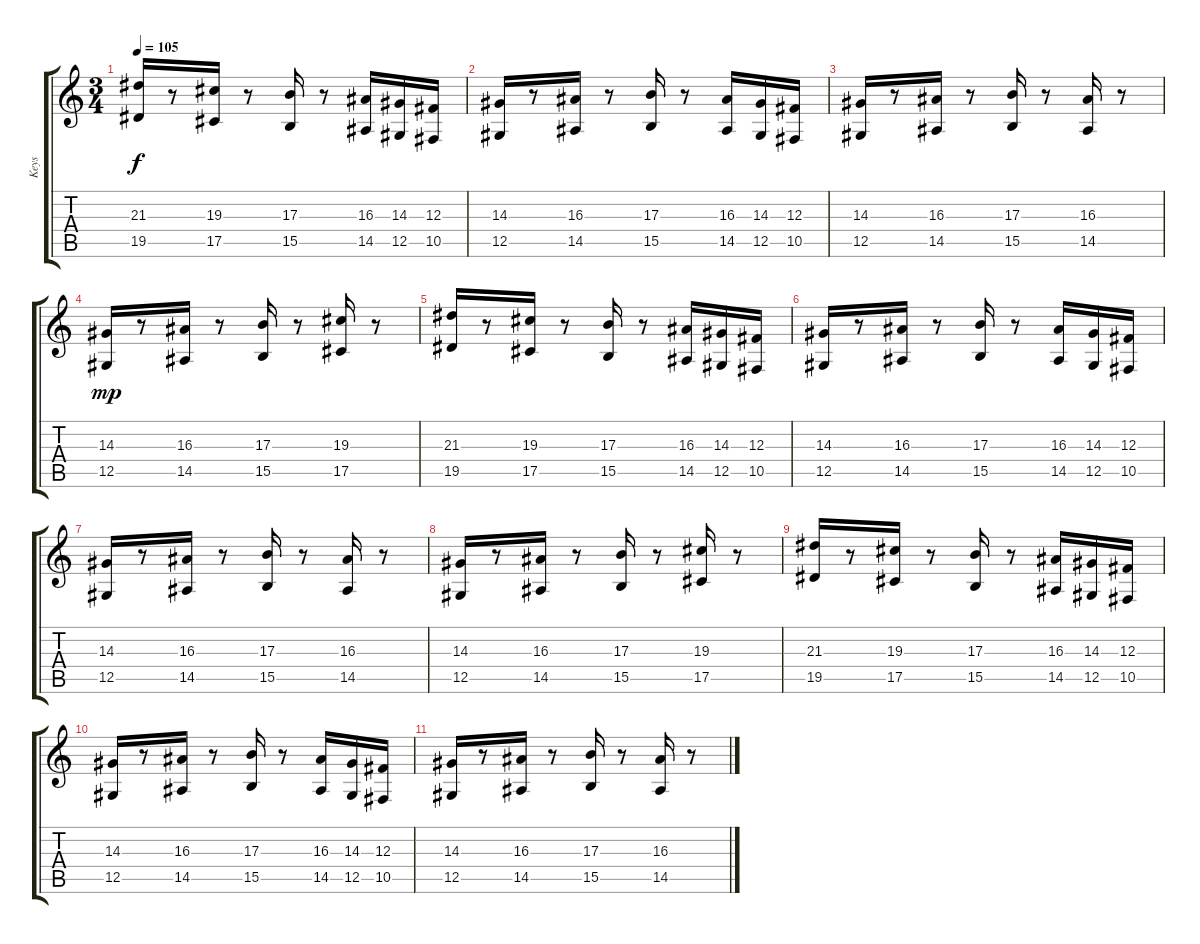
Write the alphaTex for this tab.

\track ("Keys " "Keys ") {instrument choiraahs}
\staff {score tabs}
\tuning (Eb4 Bb3 Gb3 Db3 Ab2 Eb2) {hide}
\ts (3 4)
\tempo 105
\clef g2
\ks c
(21.3 19.5).16{dy f} r.8 (19.3 17.5).16 r.8 (17.3 15.5).16 r.8 (16.3 14.5).16 (14.3 12.5).16 (12.3 10.5).16 |
(14.3 12.5).16 r.8 (16.3 14.5).16 r.8 (17.3 15.5).16 r.8 (16.3 14.5).16 (14.3 12.5).16 (12.3 10.5).16 |
(14.3 12.5).16 r.8 (16.3 14.5).16 r.8 (17.3 15.5).16 r.8 (16.3 14.5).16 r.8 |
(14.3 12.5).16{dy mp} r.8 (16.3 14.5).16 r.8 (17.3 15.5).16 r.8 (19.3 17.5).16 r.8 |
(21.3 19.5).16 r.8 (19.3 17.5).16 r.8 (17.3 15.5).16 r.8 (16.3 14.5).16 (14.3 12.5).16 (12.3 10.5).16 |
(14.3 12.5).16 r.8 (16.3 14.5).16 r.8 (17.3 15.5).16 r.8 (16.3 14.5).16 (14.3 12.5).16 (12.3 10.5).16 |
(14.3 12.5).16 r.8 (16.3 14.5).16 r.8 (17.3 15.5).16 r.8 (16.3 14.5).16 r.8 |
(14.3 12.5).16 r.8 (16.3 14.5).16 r.8 (17.3 15.5).16 r.8 (19.3 17.5).16 r.8 |
(21.3 19.5).16 r.8 (19.3 17.5).16 r.8 (17.3 15.5).16 r.8 (16.3 14.5).16 (14.3 12.5).16 (12.3 10.5).16 |
(14.3 12.5).16 r.8 (16.3 14.5).16 r.8 (17.3 15.5).16 r.8 (16.3 14.5).16 (14.3 12.5).16 (12.3 10.5).16 |
(14.3 12.5).16 r.8 (16.3 14.5).16 r.8 (17.3 15.5).16 r.8 (16.3 14.5).16 r.8
